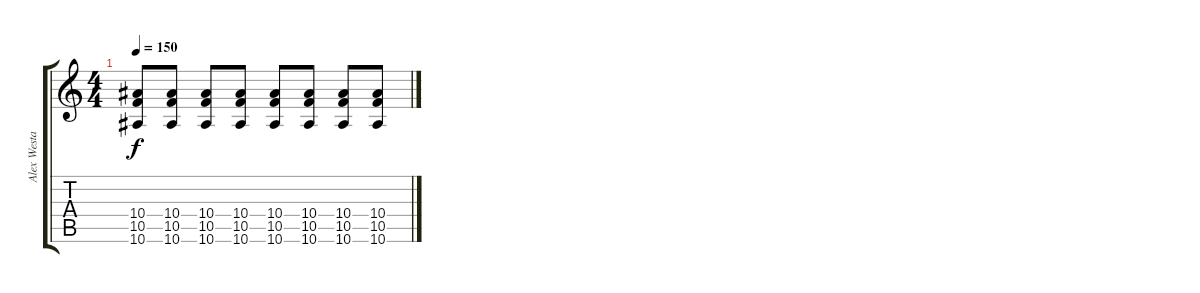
\track ("Alex Westaway" "Alex Westa") {instrument overdrivenguitar}
\staff {score tabs}
\tuning (D4 A3 F3 C3 G2 C2) {hide}
\ts (4 4)
\tempo 150
\clef g2
\ks c
(10.4 10.5 10.6).8{dy f} (10.4 10.5 10.6).8 (10.4 10.5 10.6).8 (10.4 10.5 10.6).8 (10.4 10.5 10.6).8 (10.4 10.5 10.6).8 (10.4 10.5 10.6).8 (10.4 10.5 10.6).8
